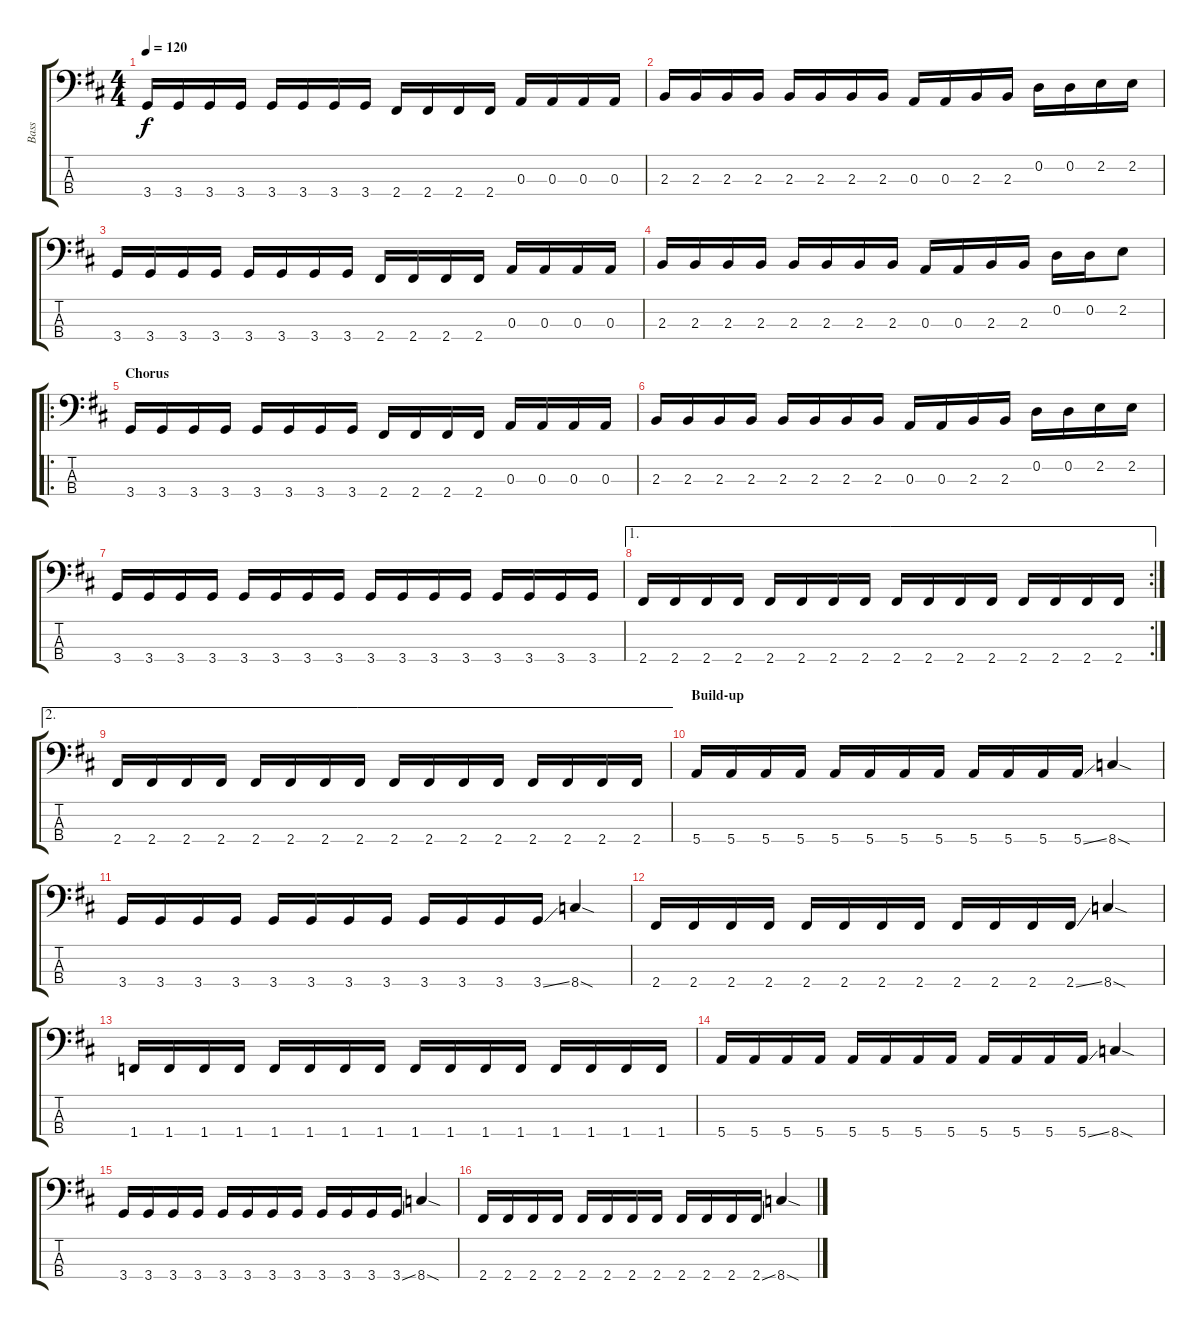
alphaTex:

\track ("Bass" "Bass") {instrument electricbasspick}
\staff {score tabs}
\tuning (G2 D2 A1 E1) {hide}
\ts (4 4)
\tempo 120
\clef f4
\ks d
3.4.16{dy f} 3.4.16 3.4.16 3.4.16 3.4.16 3.4.16 3.4.16 3.4.16 2.4.16 2.4.16 2.4.16 2.4.16 0.3.16 0.3.16 0.3.16 0.3.16 |
2.3.16 2.3.16 2.3.16 2.3.16 2.3.16 2.3.16 2.3.16 2.3.16 0.3.16 0.3.16 2.3.16 2.3.16 0.2.16 0.2.16 2.2.16 2.2.16 |
3.4.16 3.4.16 3.4.16 3.4.16 3.4.16 3.4.16 3.4.16 3.4.16 2.4.16 2.4.16 2.4.16 2.4.16 0.3.16 0.3.16 0.3.16 0.3.16 |
2.3.16 2.3.16 2.3.16 2.3.16 2.3.16 2.3.16 2.3.16 2.3.16 0.3.16 0.3.16 2.3.16 2.3.16 0.2.16 0.2.16 2.2.8 |
\ro
\section ("" "Chorus")
3.4.16 3.4.16 3.4.16 3.4.16 3.4.16 3.4.16 3.4.16 3.4.16 2.4.16 2.4.16 2.4.16 2.4.16 0.3.16 0.3.16 0.3.16 0.3.16 |
2.3.16 2.3.16 2.3.16 2.3.16 2.3.16 2.3.16 2.3.16 2.3.16 0.3.16 0.3.16 2.3.16 2.3.16 0.2.16 0.2.16 2.2.16 2.2.16 |
3.4.16 3.4.16 3.4.16 3.4.16 3.4.16 3.4.16 3.4.16 3.4.16 3.4.16 3.4.16 3.4.16 3.4.16 3.4.16 3.4.16 3.4.16 3.4.16 |
\ae 1
\rc 2
2.4.16 2.4.16 2.4.16 2.4.16 2.4.16 2.4.16 2.4.16 2.4.16 2.4.16 2.4.16 2.4.16 2.4.16 2.4.16 2.4.16 2.4.16 2.4.16 |
\ae 2
2.4.16 2.4.16 2.4.16 2.4.16 2.4.16 2.4.16 2.4.16 2.4.16 2.4.16 2.4.16 2.4.16 2.4.16 2.4.16 2.4.16 2.4.16 2.4.16 |
\section ("" "Build-up")
5.4.16 5.4.16 5.4.16 5.4.16 5.4.16 5.4.16 5.4.16 5.4.16 5.4.16 5.4.16 5.4.16 5.4{ss}.16 8.4{sod}.4 |
3.4.16 3.4.16 3.4.16 3.4.16 3.4.16 3.4.16 3.4.16 3.4.16 3.4.16 3.4.16 3.4.16 3.4{ss}.16 8.4{sod}.4 |
2.4.16 2.4.16 2.4.16 2.4.16 2.4.16 2.4.16 2.4.16 2.4.16 2.4.16 2.4.16 2.4.16 2.4{ss}.16 8.4{sod}.4 |
1.4.16 1.4.16 1.4.16 1.4.16 1.4.16 1.4.16 1.4.16 1.4.16 1.4.16 1.4.16 1.4.16 1.4.16 1.4.16 1.4.16 1.4.16 1.4.16 |
5.4.16 5.4.16 5.4.16 5.4.16 5.4.16 5.4.16 5.4.16 5.4.16 5.4.16 5.4.16 5.4.16 5.4{ss}.16 8.4{sod}.4 |
3.4.16 3.4.16 3.4.16 3.4.16 3.4.16 3.4.16 3.4.16 3.4.16 3.4.16 3.4.16 3.4.16 3.4{ss}.16 8.4{sod}.4 |
2.4.16 2.4.16 2.4.16 2.4.16 2.4.16 2.4.16 2.4.16 2.4.16 2.4.16 2.4.16 2.4.16 2.4{ss}.16 8.4{sod}.4
